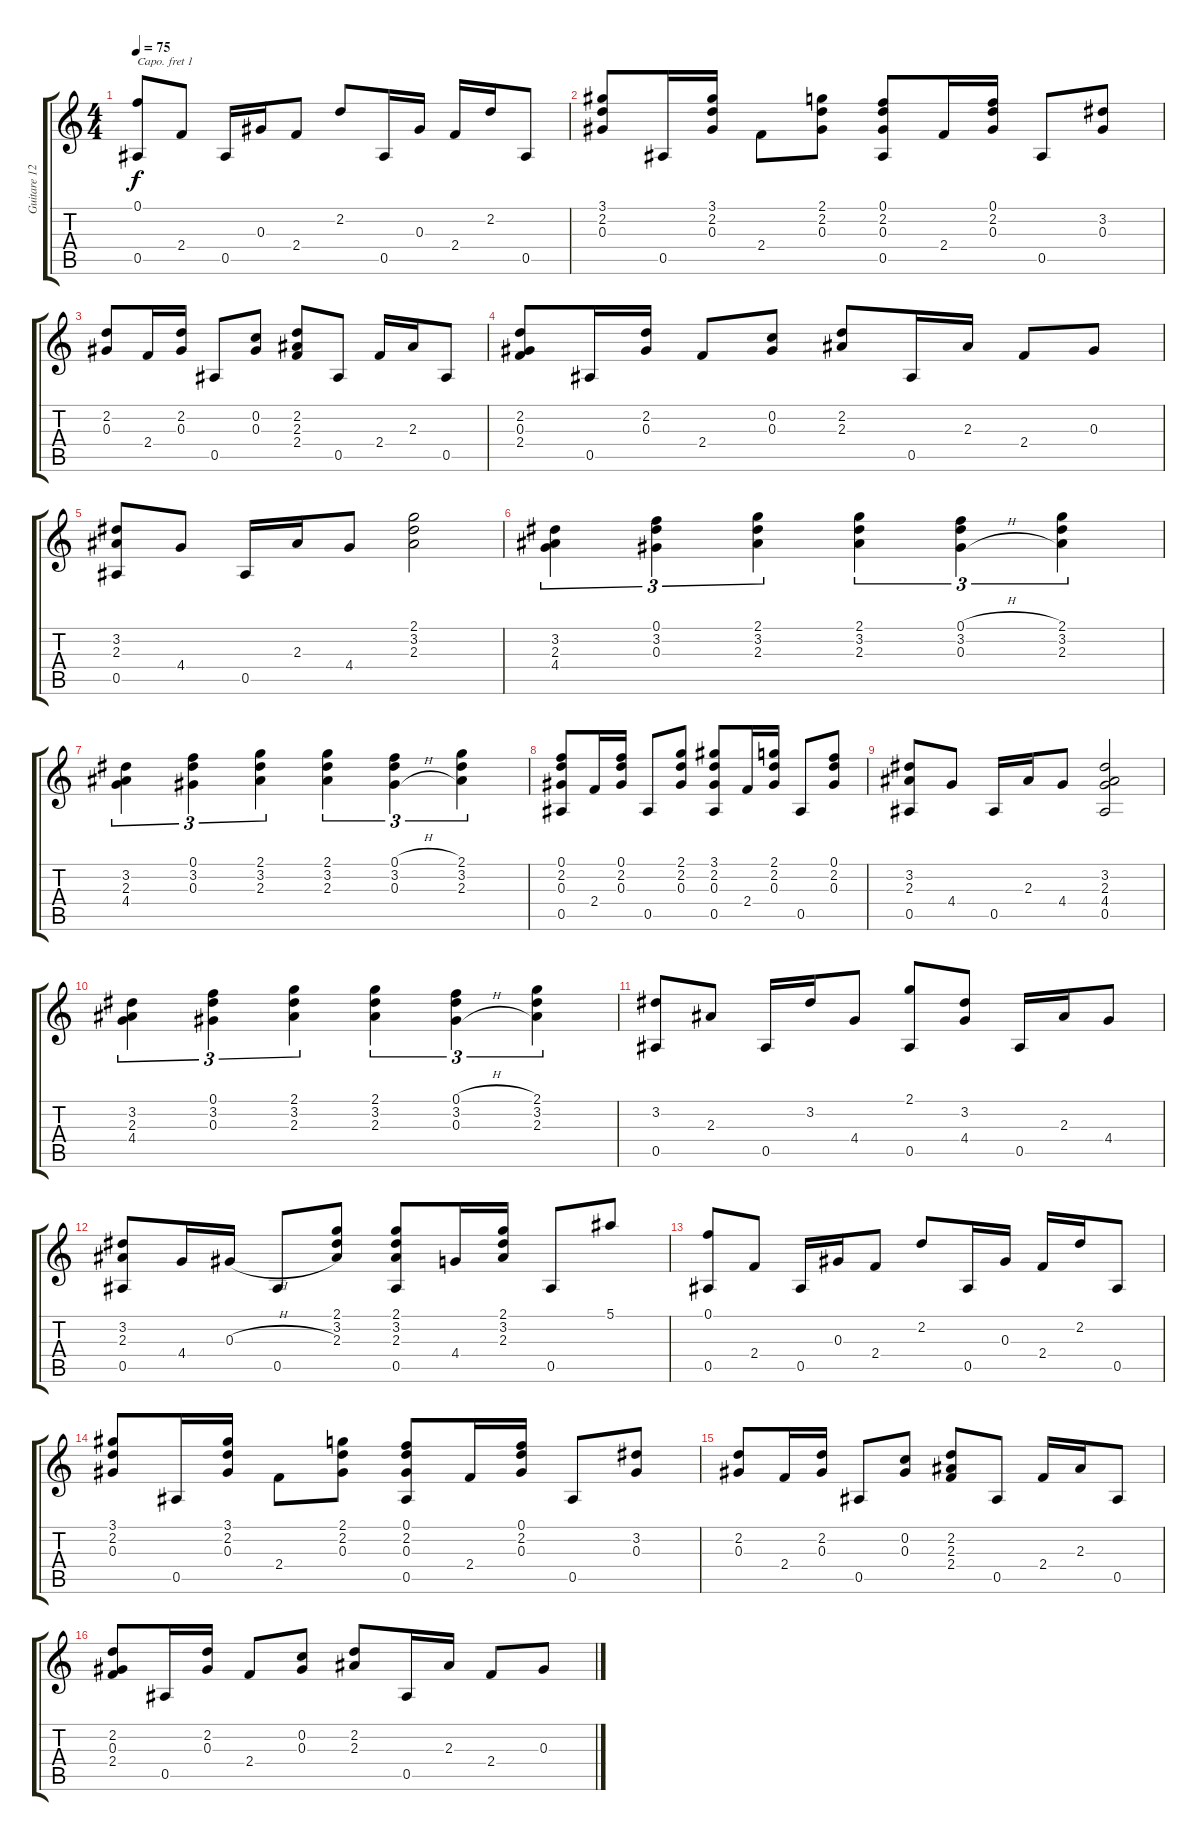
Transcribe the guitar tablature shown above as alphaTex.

\track ("Guitare 12 cordes" "Guitare 12") {instrument acousticguitarnylon}
\staff {score tabs}
\capo 1
\tuning (E4 B3 G3 D3 A2 E2) {hide}
\ts (4 4)
\tempo 75
\clef g2
\ks c
(0.1 0.5).8{dy f} 2.4.8 0.5.16 0.3.16 2.4.8 2.2.8 0.5.16 0.3.16 2.4.16 2.2.16 0.5.8 |
(3.1 2.2 0.3).8 0.5.16 (3.1 2.2 0.3).16 2.4.8 (2.1 2.2 0.3).8 (0.1 2.2 0.3 0.5).8 2.4.16 (0.1 2.2 0.3).16 0.5.8 (3.2 0.3).8 |
(2.2 0.3).8 2.4.16 (2.2 0.3).16 0.5.8 (0.2 0.3).8 (2.2 2.3 2.4).8 0.5.8 2.4.16 2.3.16 0.5.8 |
(2.2 0.3 2.4).8 0.5.16 (2.2 0.3).16 2.4.8 (0.2 0.3).8 (2.2 2.3).8 0.5.16 2.3.16 2.4.8 0.3.8 |
(3.2 2.3 0.5).8 4.4.8 0.5.16 2.3.16 4.4.8 (2.1 3.2 2.3).2 |
(3.2 2.3 4.4).4{tu (3 2)} (0.1 3.2 0.3).4{tu (3 2)} (2.1 3.2 2.3).4{tu (3 2)} (2.1 3.2 2.3).4{tu (3 2)} (0.1{h} 3.2{h} 0.3{h}).4{tu (3 2)} (2.1 3.2 2.3).4{tu (3 2)} |
(3.2 2.3 4.4).4{tu (3 2)} (0.1 3.2 0.3).4{tu (3 2)} (2.1 3.2 2.3).4{tu (3 2)} (2.1 3.2 2.3).4{tu (3 2)} (0.1{h} 3.2{h} 0.3{h}).4{tu (3 2)} (2.1 3.2 2.3).4{tu (3 2)} |
(0.1 2.2 0.3 0.5).8 2.4.16 (0.1 2.2 0.3).16 0.5.8 (2.1 2.2 0.3).8 (3.1 2.2 0.3 0.5).8 2.4.16 (2.1 2.2 0.3).16 0.5.8 (0.1 2.2 0.3).8 |
(3.2 2.3 0.5).8 4.4.8 0.5.16 2.3.16 4.4.8 (3.2 2.3 4.4 0.5).2 |
(3.2 2.3 4.4).4{tu (3 2)} (0.1 3.2 0.3).4{tu (3 2)} (2.1 3.2 2.3).4{tu (3 2)} (2.1 3.2 2.3).4{tu (3 2)} (0.1{h} 3.2{h} 0.3{h}).4{tu (3 2)} (2.1 3.2 2.3).4{tu (3 2)} |
(3.2 0.5).8 2.3.8 0.5.16 3.2.16 4.4.8 (2.1 0.5).8 (3.2 4.4).8 0.5.16 2.3.16 4.4.8 |
(3.2 2.3 0.5).8 4.4.16 0.3{h}.16 0.5.8 (2.1 3.2 2.3).8 (2.1 3.2 2.3 0.5).8 4.4.16 (2.1 3.2 2.3).16 0.5.8 5.1.8 |
(0.1 0.5).8 2.4.8 0.5.16 0.3.16 2.4.8 2.2.8 0.5.16 0.3.16 2.4.16 2.2.16 0.5.8 |
(3.1 2.2 0.3).8 0.5.16 (3.1 2.2 0.3).16 2.4.8 (2.1 2.2 0.3).8 (0.1 2.2 0.3 0.5).8 2.4.16 (0.1 2.2 0.3).16 0.5.8 (3.2 0.3).8 |
(2.2 0.3).8 2.4.16 (2.2 0.3).16 0.5.8 (0.2 0.3).8 (2.2 2.3 2.4).8 0.5.8 2.4.16 2.3.16 0.5.8 |
(2.2 0.3 2.4).8 0.5.16 (2.2 0.3).16 2.4.8 (0.2 0.3).8 (2.2 2.3).8 0.5.16 2.3.16 2.4.8 0.3.8
